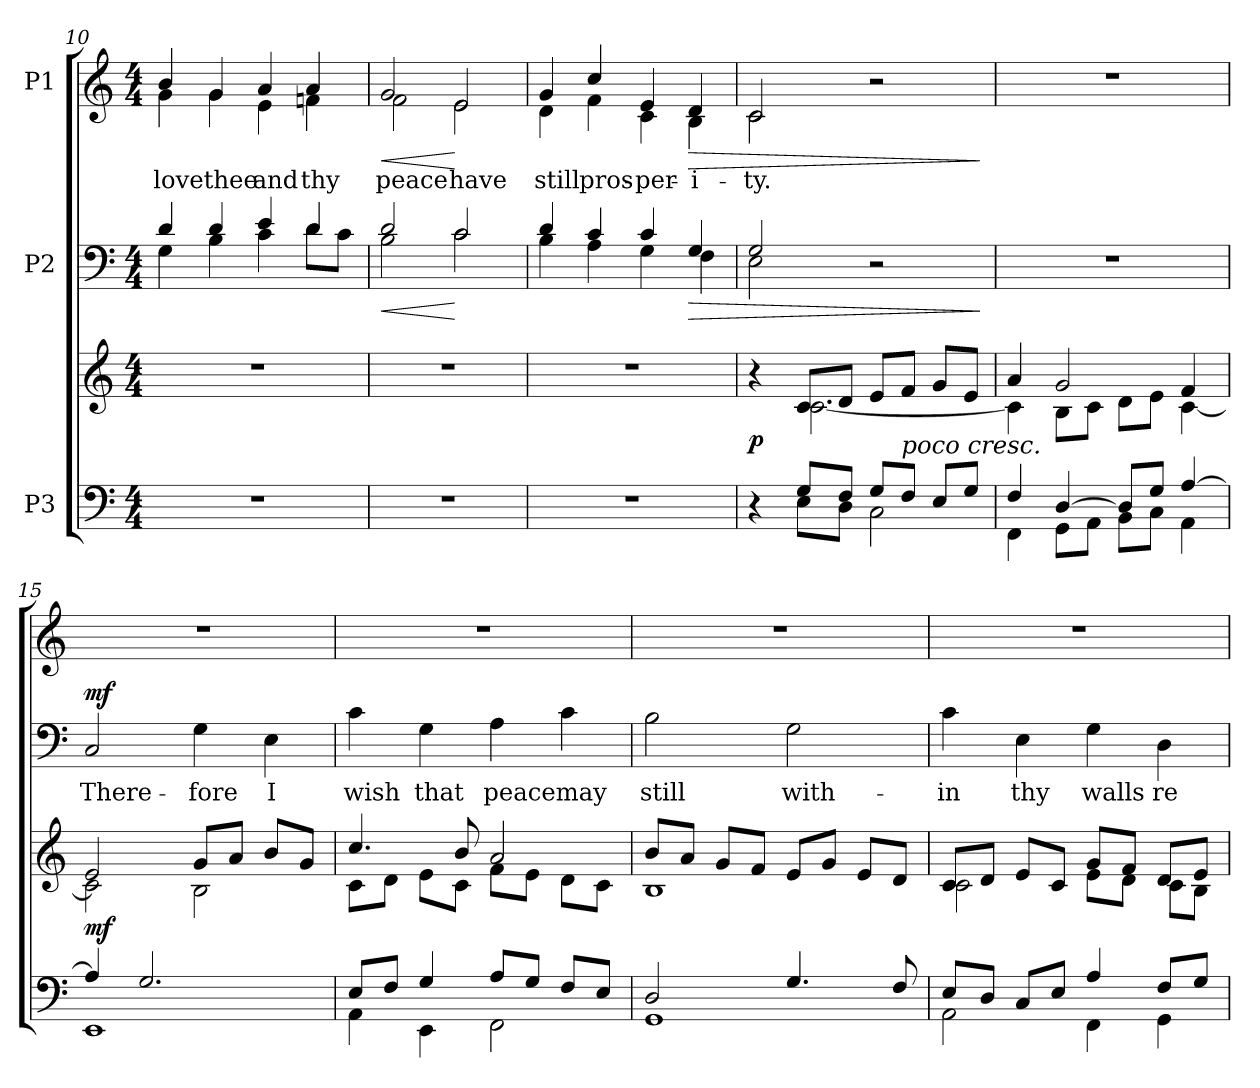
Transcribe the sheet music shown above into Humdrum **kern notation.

**kern	**kern	**dynam	**kern	**text	**dynam	**kern	**text	**dynam
*part3	*part3	*part3	*part2	*part2	*part2	*part1	*part1	*part1
*staff4	*staff3	*staff3/4	*staff2	*staff2	*staff2	*staff1	*staff1	*staff1
*I"P3	*	*	*I"P2	*	*	*I"P1	*	*
!!LO:LB:g=z
*clefF4	*clefG2	*	*clefF4	*	*	*clefG2	*	*
*k[]	*k[]	*	*k[]	*	*	*k[]	*	*
*C:	*C:	*	*C:	*	*	*C:	*	*
*M4/4	*M4/4	*	*M4/4	*	*	*M4/4	*	*
=10	=10	=10	=10	=10	=10	=10	=10	=10
*	*	*	*^	*	*	*^	*	*
!	!	!	!	!	!	!	!	!	!LO:LY:b:color=#000000	!
1r	1r	.	4di/	4Gi\	.	.	4bi/	4gi\	love	.
!	!	!	!	!	!	!	!	!	!LO:LY:b:color=#000000	!
.	.	.	4di/	4Bi\	.	.	4gi/	4gi\	thee	.
!	!	!	!	!	!	!	!	!	!LO:LY:b:color=#000000	!
.	.	.	4ei/	4ci\	.	.	4ai/	4ei\	and	.
!	!	!	!	!	!	!	!	!	!LO:LY:b:color=#000000	!
.	.	.	4di/	8di\L	.	.	4ai/	4fni\	thy	.
.	.	.	.	8ci\J	.	.	.	.	.	.
=11	=11	=11	=11	=11	=11	=11	=11	=11	=11	=11
!	!	!	!	!	!	!LO:HP:b	!	!	!	!LO:HP:b
!	!	!	!	!	!	!	!	!	!LO:LY:b:color=#000000	!
1r	1r	.	2di/	2Bi\	.	<	2gi/	2fi\	peace	<
!	!	!	!	!	!	!	!	!	!LO:LY:b:color=#000000	!
.	.	.	2ci/	2ci\	.	[	2ei/	2ei\	have	[
=12	=12	=12	=12	=12	=12	=12	=12	=12	=12	=12
!	!	!	!	!	!	!	!	!	!LO:LY:b:color=#000000	!
1r	1r	.	4di/	4Bi\	.	.	4gi/	4di\	still	.
!	!	!	!	!	!	!	!	!	!LO:LY:b:color=#000000	!
.	.	.	4ci/	4Ai\	.	.	4cci/	4fi\	pros-	.
!	!	!	!	!	!	!	!	!	!LO:LY:b:color=#000000	!
.	.	.	4ci/	4Gi\	.	.	4ei/	4ci\	-per-	.
!	!	!	!	!	!	!LO:HP:b	!	!	!	!
!	!	!	!	!	!	!	!	!	!LO:LY:b:color=#000000	!LO:HP:b
.	.	.	4Gi/	4Fi\	.	>	4di/	4Bi\	-i-	>
=13	=13	=13	=13	=13	=13	=13	=13	=13	=13	=13
*^	*^	*	*	*	*	*	*	*	*	*
!	!	!	!	!	!	!	!	!	!	!	!LO:LY:b:color=#000000	!
4r	4ryy	4r	4ryy	p	2Gi/	2Ei\	.	.	2ci/	2ci\	-ty.	.
8Gi/L	8Ei\L	8ci/L	[2.ci\	.	.	.	.	.	.	.	.	.
8Fi/J	8Di\J	8di/J	.	.	.	.	.	.	.	.	.	.
8Gi/L	2Ci\	8ei/L	.	.	2r	2ryy	.	.	2r	2ryy	.	.
!	!	!LO:TX:b:i:t=poco cresc.	!	!	!	!	!	!	!	!	!	!
8Fi/J	.	8fi/J	.	.	.	.	.	.	.	.	.	.
8Ei/L	.	8gi/L	.	.	.	.	.	.	.	.	.	.
8Gi/J	.	8ei/J	.	.	.	.	.	.	.	.	.	.
*v	*v	*	*	*	*v	*v	*	*	*v	*v	*	*
*	*v	*v	*	*	*	*	*	*	*
.	.	.	.	.	]	.	.	]
=14	=14	=14	=14	=14	=14	=14	=14	=14
*^	*^	*	*	*	*	*	*	*
4Fi/	4FFi\	4ai/	4ci\]	.	1r	.	.	1r	.	.
[4Di/	8GGi\L	2gi/	8Bi\L	.	.	.	.	.	.	.
.	8AAi\J	.	8ci\J	.	.	.	.	.	.	.
8Di/L]	8BBi\L	.	8di\L	.	.	.	.	.	.	.
8Gi/J	8Ci\J	.	8ei\J	.	.	.	.	.	.	.
[4Ai/	4AAi\	4fi/	[4ci\	.	.	.	.	.	.	.
!!LO:PB:g=z
=15	=15	=15	=15	=15	=15	=15	=15	=15	=15	=15
!	!	!	!	!	!	!LO:LY:a:color=#000000	!	!	!	!
4Ai/]	1EEi	2ei/	2ci\]	mf	2Ci/	There-	mf	1r	.	.
2.Gi/	.	.	.	.	.	.	.	.	.	.
!	!	!	!	!	!	!LO:LY:a:color=#000000	!	!	!	!
.	.	8gi/L	2Bi\	.	4Gi\	-fore	.	.	.	.
.	.	8ai/J	.	.	.	.	.	.	.	.
!	!	!	!	!	!	!LO:LY:a:color=#000000	!	!	!	!
.	.	8bi/L	.	.	4Ei\	I	.	.	.	.
.	.	8gi/J	.	.	.	.	.	.	.	.
=16	=16	=16	=16	=16	=16	=16	=16	=16	=16	=16
!	!	!	!	!	!	!LO:LY:a:color=#000000	!	!	!	!
8Ei/L	4AAi\	4.cci/	8ci\L	.	4ci\	wish	.	1r	.	.
8Fi/J	.	.	8di\J	.	.	.	.	.	.	.
!	!	!	!	!	!	!LO:LY:a:color=#000000	!	!	!	!
4Gi/	4EEi\	.	8ei\L	.	4Gi\	that	.	.	.	.
.	.	8bi/	8ci\J	.	.	.	.	.	.	.
!	!	!	!	!	!	!LO:LY:a:color=#000000	!	!	!	!
8Ai/L	2FFi\	2ai/	8fi\L	.	4Ai\	peace	.	.	.	.
8Gi/J	.	.	8ei\J	.	.	.	.	.	.	.
!	!	!	!	!	!	!LO:LY:a:color=#000000	!	!	!	!
8Fi/L	.	.	8di\L	.	4ci\	may	.	.	.	.
8Ei/J	.	.	8ci\J	.	.	.	.	.	.	.
=17	=17	=17	=17	=17	=17	=17	=17	=17	=17	=17
!	!	!	!	!	!	!LO:LY:a:color=#000000	!	!	!	!
2Di/	1GGi	8bi/L	1Bi	.	2Bi\	still	.	1r	.	.
.	.	8ai/J	.	.	.	.	.	.	.	.
.	.	8gi/L	.	.	.	.	.	.	.	.
.	.	8fi/J	.	.	.	.	.	.	.	.
!	!	!	!	!	!	!LO:LY:a:color=#000000	!	!	!	!
4.Gi/	.	8ei/L	.	.	2Gi\	with-	.	.	.	.
.	.	8gi/J	.	.	.	.	.	.	.	.
.	.	8ei/L	.	.	.	.	.	.	.	.
8Fi/	.	8di/J	.	.	.	.	.	.	.	.
=18	=18	=18	=18	=18	=18	=18	=18	=18	=18	=18
!	!	!	!	!	!	!LO:LY:a:color=#000000	!	!	!	!
8Ei/L	2AAi\	8ci/L	2ci\	.	4ci\	-in	.	1r	.	.
8Di/J	.	8di/J	.	.	.	.	.	.	.	.
!	!	!	!	!	!	!LO:LY:a:color=#000000	!	!	!	!
8Ci/L	.	8ei/L	.	.	4Ei\	thy	.	.	.	.
8Ei/J	.	8ci/J	.	.	.	.	.	.	.	.
!	!	!	!	!	!	!LO:LY:a:color=#000000	!	!	!	!
4Ai/	4FFi\	8gi/L	8ei\L	.	4Gi\	walls	.	.	.	.
.	.	8fi/J	8di\J	.	.	.	.	.	.	.
!	!	!	!	!	!	!LO:LY:a:color=#000000	!	!	!	!
8Fi/L	4GGi\	8di/L	8ci\L	.	4Di\	re-	.	.	.	.
8Gi/J	.	8ei/J	8Bi\J	.	.	.	.	.	.	.
*v	*v	*	*	*	*	*	*	*	*	*
*	*v	*v	*	*	*	*	*	*	*
=	=	=	=	=	=	=	=	=
*-	*-	*-	*-	*-	*-	*-	*-	*-
